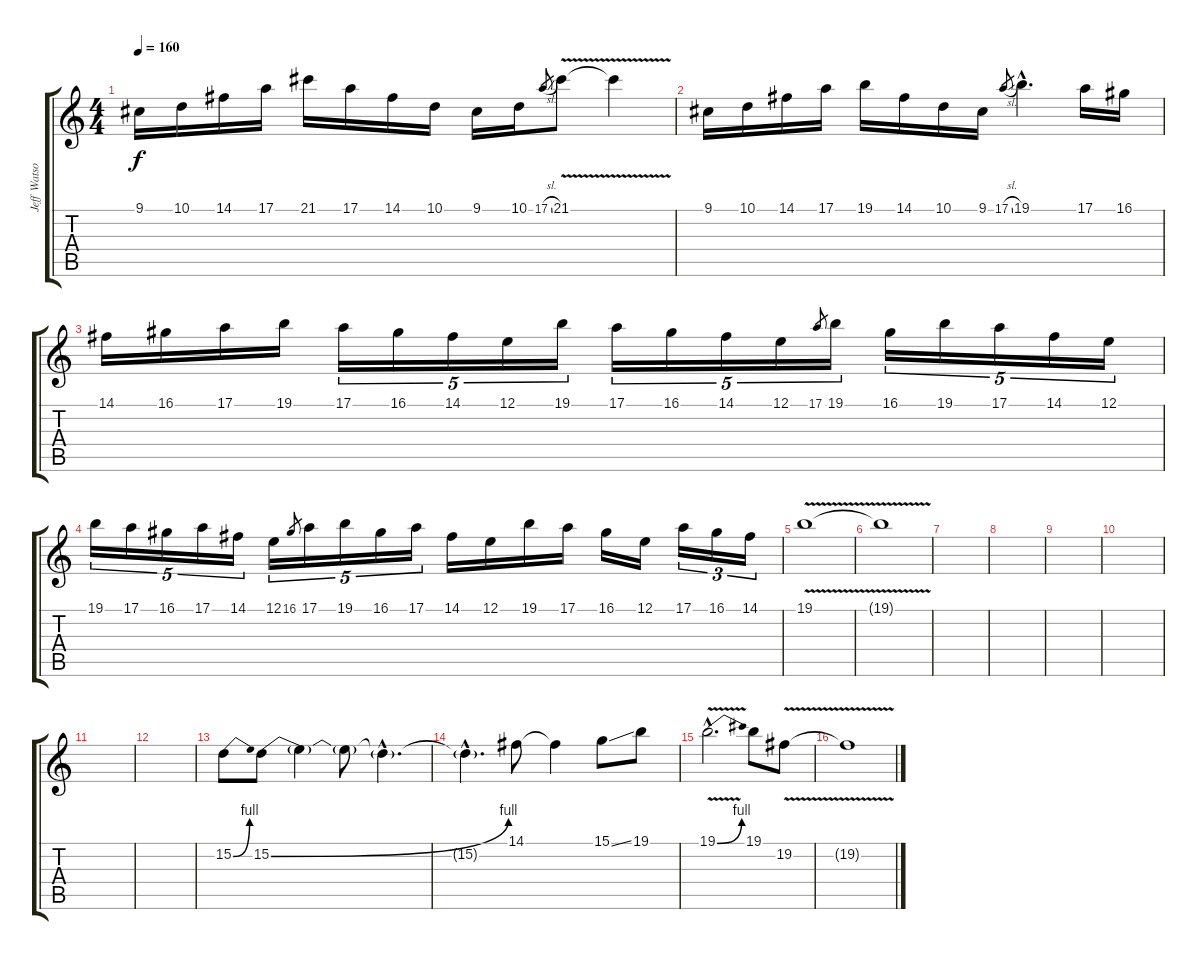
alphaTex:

\track ("Jeff Watson" "Jeff Watso") {instrument lead1square}
\staff {score tabs}
\tuning (E4 B3 G3 D3 A2 E2) {hide}
\ts (4 4)
\tempo 160
\clef g2
\ks c
9.1.16{dy f} 10.1.16 14.1.16 17.1.16 21.1.16 17.1.16 14.1.16 10.1.16 9.1.16 10.1.16 17.1{sl}.8{gr} 21.1{v}.8 21.1{t}.4 |
9.1.16 10.1.16 14.1.16 17.1.16 19.1.16 14.1.16 10.1.16 9.1.16 17.1{sl}.8{gr} 19.1{hac}.4{d} 17.1.16 16.1.16 |
14.1.16 16.1.16 17.1.16 19.1.16 17.1.16{tu (5 4)} 16.1.16{tu (5 4)} 14.1.16{tu (5 4)} 12.1.16{tu (5 4)} 19.1.16{tu (5 4)} 17.1.16{tu (5 4)} 16.1.16{tu (5 4)} 14.1.16{tu (5 4)} 12.1.16{tu (5 4)} 17.1.8{gr} 19.1.16{tu (5 4)} 16.1.16{tu (5 4)} 19.1.16{tu (5 4)} 17.1.16{tu (5 4)} 14.1.16{tu (5 4)} 12.1.16{tu (5 4)} |
19.1.16{tu (5 4)} 17.1.16{tu (5 4)} 16.1.16{tu (5 4)} 17.1.16{tu (5 4)} 14.1.16{tu (5 4)} 12.1.16{tu (5 4)} 16.1.8{gr} 17.1.16{tu (5 4)} 19.1.16{tu (5 4)} 16.1.16{tu (5 4)} 17.1.16{tu (5 4)} 14.1.16 12.1.16 19.1.16 17.1.16 16.1.16 12.1.16 17.1.16{tu (3 2)} 16.1.16{tu (3 2)} 14.1.16{tu (3 2)} |
19.1{v}.1 |
19.1{t}.1 |
|
|
|
|
|
|
15.2{be (bend 0 0 60 4)}.8 15.2{be (bend 0 0 60 4)}.8 15.2{t}.4 15.2{t}.8 15.2{hac t}.4{d} |
15.2{hac t}.4{d} 14.1.8 14.1{t}.4 15.1{ss}.8 19.1.8 |
19.1{be (bend 0 0 60 4) v hac}.2{d} 19.1.8 19.2{v}.8 |
19.2{t}.1
